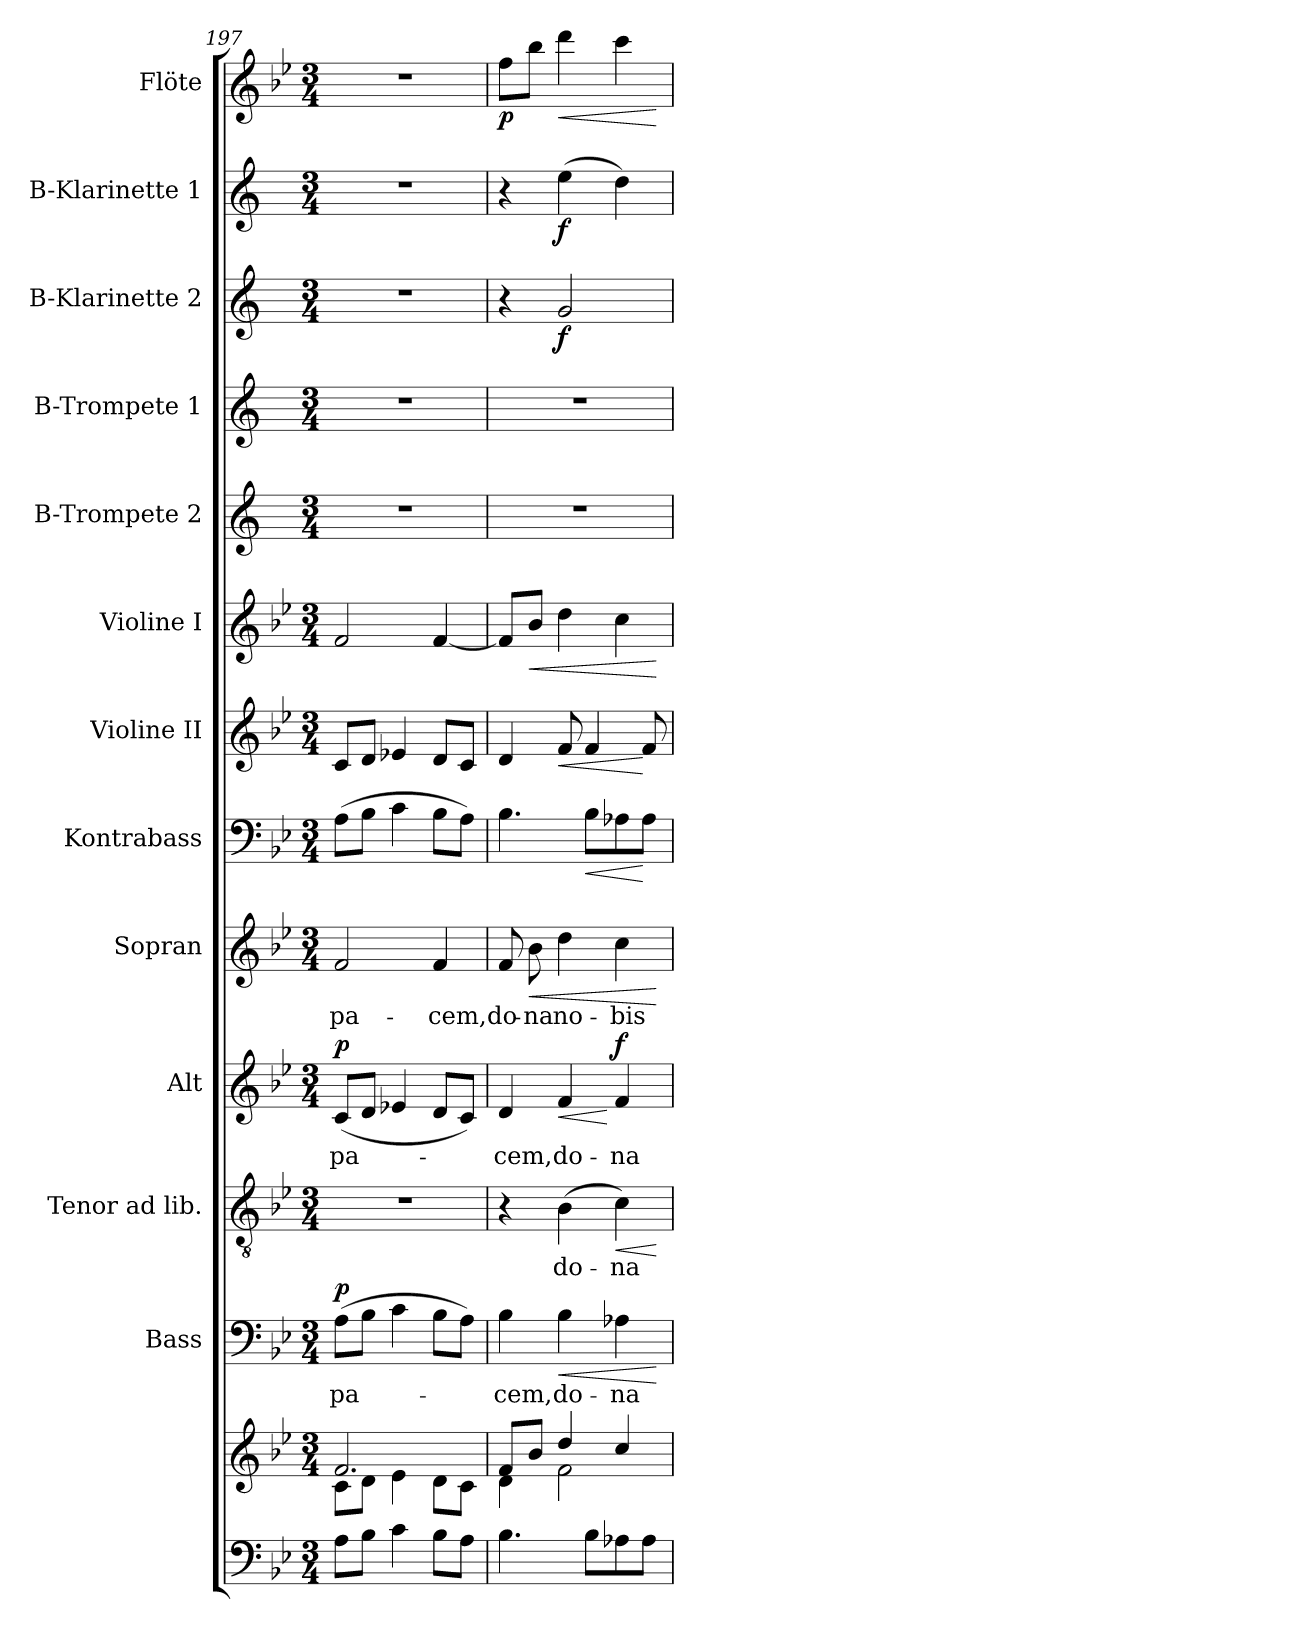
**kern	**kern	**kern	**text	**dynam	**kern	**text	**dynam	**kern	**text	**dynam	**kern	**text	**dynam	**kern	**dynam	**kern	**dynam	**kern	**dynam	**kern	**kern	**kern	**dynam	**kern	**dynam	**kern	**dynam
*part13	*part13	*part12	*part12	*part12	*part11	*part11	*part11	*part10	*part10	*part10	*part9	*part9	*part9	*part8	*part8	*part7	*part7	*part6	*part6	*part5	*part4	*part3	*part3	*part2	*part2	*part1	*part1
*staff14	*staff13	*staff12	*staff12	*staff12	*staff11	*staff11	*staff11	*staff10	*staff10	*staff10	*staff9	*staff9	*staff9	*staff8	*staff8	*staff7	*staff7	*staff6	*staff6	*staff5	*staff4	*staff3	*staff3	*staff2	*staff2	*staff1	*staff1
*	*	*I"Bass	*	*	*I"Tenor ad lib.	*	*	*I"Alt	*	*	*I"Sopran	*	*	*I"Kontrabass	*	*I"Violine II	*	*I"Violine I	*	*I"B-Trompete 2	*I"B-Trompete 1	*I"B-Klarinette 2	*	*I"B-Klarinette 1	*	*I"Flöte	*
*	*	*I'B.	*	*	*I'T.	*	*	*I'A.	*	*	*I'S.	*	*	*I'Kb.	*	*I'Vl. II	*	*I'Vl. I	*	*I'B Trp. 2	*I'B Trp. 1	*I'B Kl. 2	*	*I'B Kl. 1	*	*I'Fl.	*
*clefF4	*clefG2	*clefF4	*	*	*clefGv2	*	*	*clefG2	*	*	*clefG2	*	*	*clefF4	*	*clefG2	*	*clefG2	*	*clefG2	*clefG2	*clefG2	*	*clefG2	*	*clefG2	*
*	*	*	*	*	*	*	*	*	*	*	*	*	*	*ITrd7c12	*	*	*	*	*	*ITrd1c2	*ITrd1c2	*ITrd1c2	*	*ITrd1c2	*	*	*
*k[b-e-]	*k[b-e-]	*k[b-e-]	*	*	*k[b-e-]	*	*	*k[b-e-]	*	*	*k[b-e-]	*	*	*k[b-e-]	*	*k[b-e-]	*	*k[b-e-]	*	*k[b-e-]	*k[b-e-]	*k[b-e-]	*	*k[b-e-]	*	*k[b-e-]	*
*B-:	*B-:	*B-:	*	*	*B-:	*	*	*B-:	*	*	*B-:	*	*	*B-:	*	*B-:	*	*B-:	*	*B-:	*B-:	*B-:	*	*B-:	*	*B-:	*
*M3/4	*M3/4	*M3/4	*	*	*M3/4	*	*	*M3/4	*	*	*M3/4	*	*	*M3/4	*	*M3/4	*	*M3/4	*	*M3/4	*M3/4	*M3/4	*	*M3/4	*	*M3/4	*
=197	=197	=197	=197	=197	=197	=197	=197	=197	=197	=197	=197	=197	=197	=197	=197	=197	=197	=197	=197	=197	=197	=197	=197	=197	=197	=197	=197
*	*^	*	*	*	*	*	*	*	*	*	*	*	*	*	*	*	*	*	*	*	*	*	*	*	*	*	*
!	!	!	!	!LO:LY:b	!LO:DY:a	!	!	!	!	!LO:LY:b	!LO:DY:a	!	!LO:LY:b	!	!	!	!	!	!	!	!	!	!	!	!	!	!	!
8A\L	2.f/	8c\L	(>8A\L	pa-	p	2.r	.	.	(>8c/L	pa-	p	2f/	pa-	.	(>8AA\L	.	8c/L	.	2f/	.	2.r	2.r	2.r	.	2.r	.	2.r	.
8B-\J	.	8d\J	8B-\J	.	.	.	.	.	8d/J	.	.	.	.	.	8BB-\J	.	8d/J	.	.	.	.	.	.	.	.	.	.	.
4c\	.	4e-\	4c\	.	.	.	.	.	4e-X/	.	.	.	.	.	4C\	.	4e-X/	.	.	.	.	.	.	.	.	.	.	.
!	!	!	!	!	!	!	!	!	!	!	!	!	!LO:LY:b	!	!	!	!	!	!	!	!	!	!	!	!	!	!	!
8B-\L	.	8d\L	8B-\L	.	.	.	.	.	8d/L	.	.	4f/	-cem,	.	8BB-\L	.	8d/L	.	[4f/	.	.	.	.	.	.	.	.	.
8A\J	.	8c\J	8A\J)	.	.	.	.	.	8c/J)	.	.	.	.	.	8AA\J)	.	8c/J	.	.	.	.	.	.	.	.	.	.	.
!!LO:PB:g=z
=198	=198	=198	=198	=198	=198	=198	=198	=198	=198	=198	=198	=198	=198	=198	=198	=198	=198	=198	=198	=198	=198	=198	=198	=198	=198	=198	=198	=198
!	!	!	!	!LO:LY:b	!	!	!	!	!	!LO:LY:b	!	!	!LO:LY:b	!	!	!	!	!	!	!	!	!	!	!	!	!	!	!LO:DY:b
4.B-\	8f/L	4d\	4B-\	-cem,	.	4r	.	.	4d/	-cem,	.	8f/	do-	.	4.BB-\	.	4d/	.	8f/L]	.	2.r	2.r	4r	.	4r	.	8ff\L	p
!	!	!	!	!	!	!	!	!	!	!	!	!	!LO:LY:b	!LO:HP:b	!	!	!	!	!	!LO:HP:b	!	!	!	!	!	!	!	!
.	8b-/J	.	.	.	.	.	.	.	.	.	.	8b-\	-na	<	.	.	.	.	8b-/J	<	.	.	.	.	.	.	8bb-\J	.
!	!	!	!	!LO:LY:b	!LO:HP:b	!	!LO:LY:b	!	!	!LO:LY:b	!LO:HP:b	!	!LO:LY:b	!	!	!	!	!LO:HP:b	!	!	!	!	!	!LO:DY:b	!	!LO:DY:b	!	!LO:HP:b
.	4dd/	2f\	4B-\	do-	<	(>4B-\	do-	.	4f/	do-	<	4dd\	no-	.	.	.	8f/	<	4dd\	.	.	.	2f/	f	(>4dd\	f	4ddd\	<
!	!	!	!	!	!	!	!	!	!	!	!	!	!	!	!	!LO:HP:b	!	!	!	!	!	!	!	!	!	!	!	!
8B-\L	.	.	.	.	.	.	.	.	.	.	.	.	.	.	8BB-\L	<	4f/	.	.	.	.	.	.	.	.	.	.	.
!	!	!	!	!LO:LY:b	!	!	!LO:LY:b	!LO:HP:b	!	!LO:LY:b	!LO:DY:n=1:a	!	!LO:LY:b	!	!	!	!	!	!	!	!	!	!	!	!	!	!	!
8A-X\	4cc/	.	4A-X\	-na	.	4c\)	-na	<	4f/	-na	[ f	4cc\	-bis	.	8AA-X\	.	.	.	4cc\	.	.	.	.	.	4cc\)	.	4ccc\	.
8A-\J	.	.	.	.	.	.	.	.	.	.	.	.	.	.	8AA-\J	[	8f/	[	.	.	.	.	.	.	.	.	.	.
*	*v	*v	*	*	*	*	*	*	*	*	*	*	*	*	*	*	*	*	*	*	*	*	*	*	*	*	*	*
.	.	.	.	[	.	.	[	.	.	.	.	.	[	.	.	.	.	.	[	.	.	.	.	.	.	.	[
=	=	=	=	=	=	=	=	=	=	=	=	=	=	=	=	=	=	=	=	=	=	=	=	=	=	=	=
*-	*-	*-	*-	*-	*-	*-	*-	*-	*-	*-	*-	*-	*-	*-	*-	*-	*-	*-	*-	*-	*-	*-	*-	*-	*-	*-	*-
